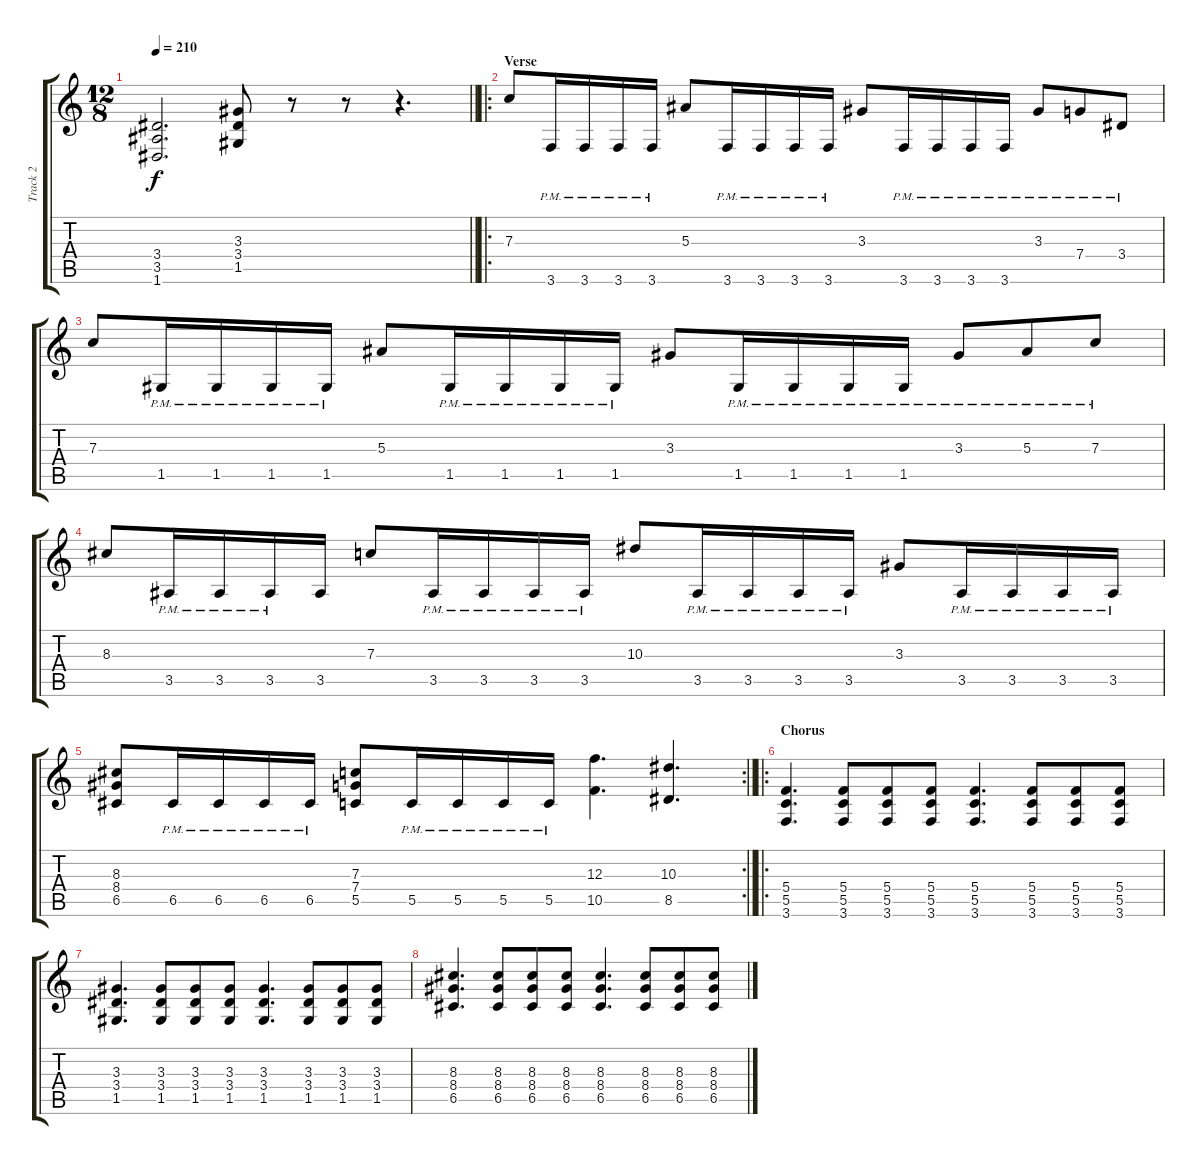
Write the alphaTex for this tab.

\track ("Track 2" "Track 2") {instrument distortionguitar}
\staff {score tabs}
\tuning (D4 A3 F3 C3 G2 D2) {hide}
\ts (12 8)
\tempo 210
\clef g2
\barLineRight lightlight
\ks c
(3.4 3.5 1.6).2{d dy f} (3.3 3.4 1.5).8 r.8 r.8 r.4{d} |
\ro
\section ("" "Verse")
7.3.8 3.6{pm}.16 3.6{pm}.16 3.6{pm}.16 3.6{pm}.16 5.3.8 3.6{pm}.16 3.6{pm}.16 3.6{pm}.16 3.6{pm}.16 3.3.8 3.6{pm}.16 3.6{pm}.16 3.6{pm}.16 3.6{pm}.16 3.3{pm}.8 7.4{pm}.8 3.4{pm}.8 |
7.3.8 1.5{pm}.16 1.5{pm}.16 1.5{pm}.16 1.5{pm}.16 5.3.8 1.5{pm}.16 1.5{pm}.16 1.5{pm}.16 1.5{pm}.16 3.3.8 1.5{pm}.16 1.5{pm}.16 1.5{pm}.16 1.5{pm}.16 3.3{pm}.8 5.3{pm}.8 7.3{pm}.8 |
8.3.8 3.5{pm}.16 3.5{pm}.16 3.5{pm}.16 3.5.16 7.3.8 3.5{pm}.16 3.5{pm}.16 3.5{pm}.16 3.5{pm}.16 10.3.8 3.5{pm}.16 3.5{pm}.16 3.5{pm}.16 3.5{pm}.16 3.3.8 3.5{pm}.16 3.5{pm}.16 3.5{pm}.16 3.5{pm}.16 |
\rc 2
\barLineRight lightlight
(8.3 8.4 6.5).8 6.5{pm}.16 6.5{pm}.16 6.5{pm}.16 6.5{pm}.16 (7.3 7.4 5.5).8 5.5{pm}.16 5.5{pm}.16 5.5{pm}.16 5.5{pm}.16 (12.3 10.5).4{d} (10.3 8.5).4{d} |
\ro
\section ("" "Chorus")
(5.4 5.5 3.6).4{d} (5.4 5.5 3.6).8 (5.4 5.5 3.6).8 (5.4 5.5 3.6).8 (5.4 5.5 3.6).4{d} (5.4 5.5 3.6).8 (5.4 5.5 3.6).8 (5.4 5.5 3.6).8 |
(3.3 3.4 1.5).4{d} (3.3 3.4 1.5).8 (3.3 3.4 1.5).8 (3.3 3.4 1.5).8 (3.3 3.4 1.5).4{d} (3.3 3.4 1.5).8 (3.3 3.4 1.5).8 (3.3 3.4 1.5).8 |
(8.3 8.4 6.5).4{d} (8.3 8.4 6.5).8 (8.3 8.4 6.5).8 (8.3 8.4 6.5).8 (8.3 8.4 6.5).4{d} (8.3 8.4 6.5).8 (8.3 8.4 6.5).8 (8.3 8.4 6.5).8
